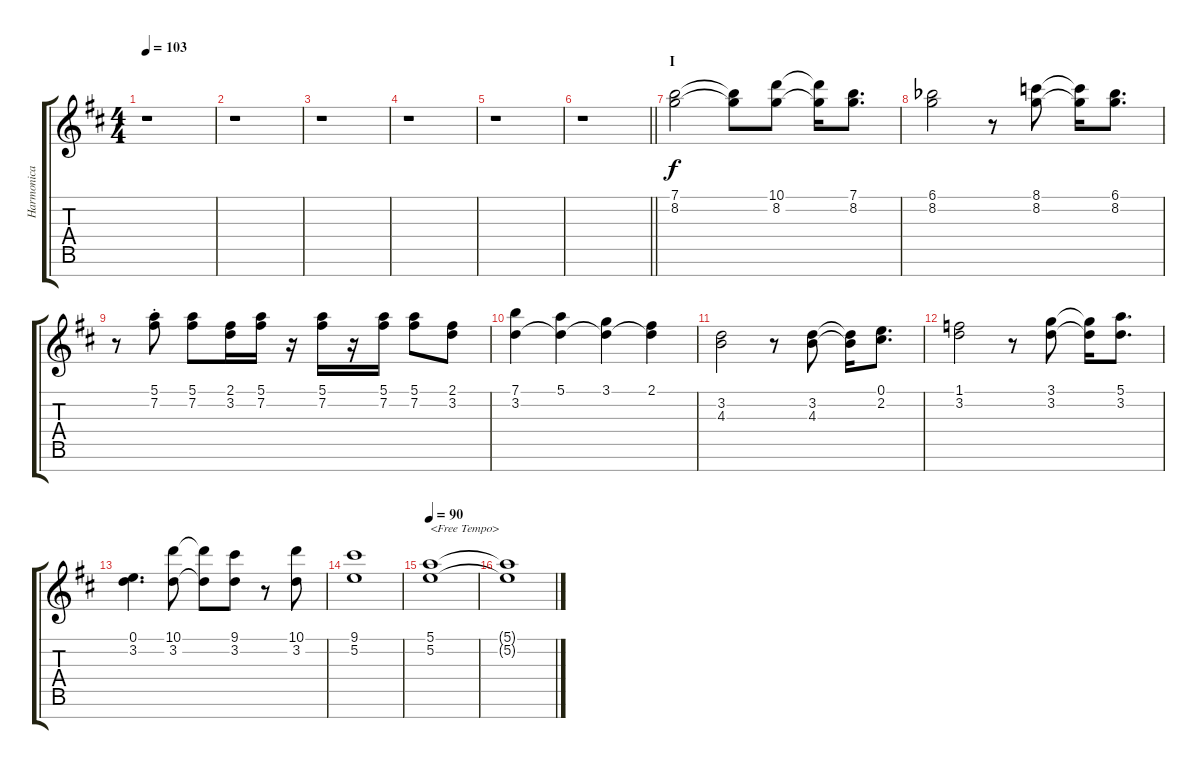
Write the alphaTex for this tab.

\track ("Harmonica" "Harmonica") {instrument harmonica}
\staff {score tabs}
\tuning (E5 B4 G4 D4 A3 E3 B2) {hide}
\ts (4 4)
\tempo 103
\clef g2
\ks d
r.1{dy f} |
r.1 |
r.1 |
r.1 |
r.1 |
\barLineRight lightlight
r.1 |
\section ("" "I")
(7.1 8.2).2 (7.1{t} 8.2{t}).8 (10.1 8.2).8 (10.1{t} 8.2{t}).16 (7.1 8.2).8{d} |
(6.1{acc b} 8.2).2 r.8 (8.1 8.2).8 (8.1{t} 8.2{t}).16 (6.1{acc b} 8.2).8{d} |
r.8 (5.1{st} 7.2{st}).8 (5.1 7.2).8 (2.1 3.2).16 (5.1 7.2).16 r.16 (5.1 7.2).16 r.16 (5.1 7.2).16 (5.1 7.2).8 (2.1 3.2).8 |
(7.1 3.2).4 (5.1 3.2{t}).4 (3.1 3.2{t}).4 (2.1 3.2{t}).4 |
(3.2 4.3).2 r.8 (3.2 4.3).8 (3.2{t} 4.3{t}).16 (0.1 2.2).8{d} |
(1.1 3.2).2 r.8 (3.1 3.2).8 (3.1{t} 3.2{t}).16 (5.1 3.2).8{d} |
(0.1 3.2).4{d} (10.1 3.2).8 (10.1{t} 3.2{t}).8 (9.1 3.2).8 r.8 (10.1 3.2).8 |
(9.1 5.2).1 |
\tempo 90
(5.1 5.2).1{txt "<Free Tempo>"} |
(5.1{t} 5.2{t}).1
